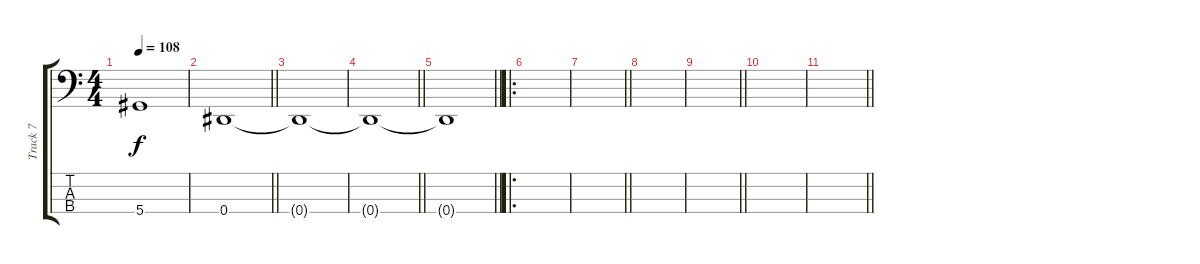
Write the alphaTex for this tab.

\track ("Track 7" "Track 7") {instrument electricbassfinger}
\staff {score tabs}
\tuning (Gb2 Db2 Ab1 Eb1) {hide}
\ts (4 4)
\tempo 108
\clef f4
\ks c
5.4{t}.1{dy f} |
\barLineRight lightlight
0.4.1 |
0.4{t}.1 |
\barLineRight lightlight
0.4{t}.1 |
\barLineRight lightlight
0.4{t}.1 |
\ro
|
\barLineRight lightlight
|
|
\barLineRight lightlight
|
|
\barLineRight lightlight
